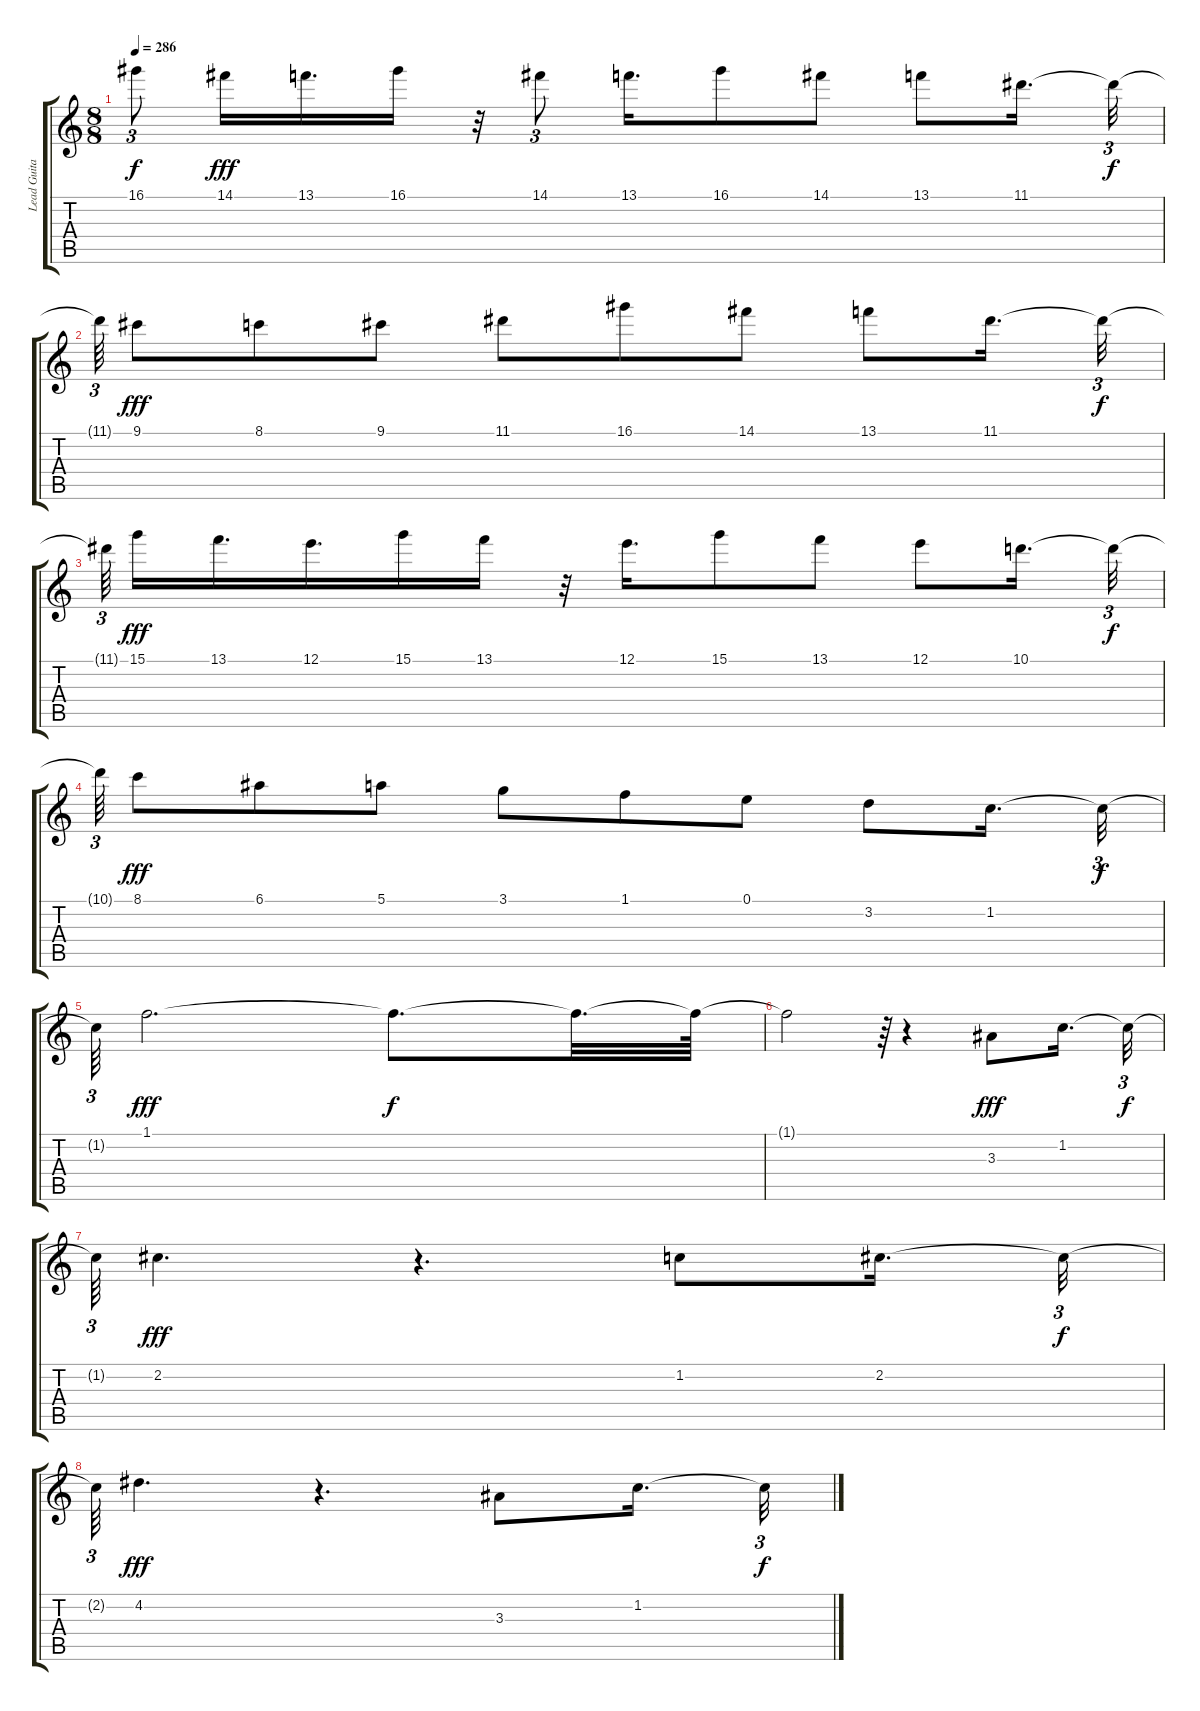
\track ("Lead Guitar" "Lead Guita") {instrument distortionguitar}
\staff {score tabs}
\tuning (E4 B3 G3 D3 A2 E2) {hide}
\ts (8 8)
\tempo 286
\clef g2
\ks c
16.1{t}.8{tu (3 2) dy f} 14.1.16{dy fff} 13.1.16{d} 16.1.16 r.32 14.1.8{tu (3 2)} 13.1.16{d} 16.1.8 14.1.8 13.1.8 11.1.16{d} 11.1{t}.32{tu (3 2) dy f} |
11.1{t}.64{tu (3 2)} 9.1.8{dy fff} 8.1.8 9.1.8 11.1.8 16.1.8 14.1.8 13.1.8 11.1.16{d} 11.1{t}.32{tu (3 2) dy f} |
11.1{t}.64{tu (3 2) beam splitsecondary} 15.1.16{dy fff} 13.1.16{d} 12.1.16{d} 15.1.16 13.1.16 r.32 12.1.16{d} 15.1.8 13.1.8 12.1.8 10.1.16{d} 10.1{t}.32{tu (3 2) dy f} |
10.1{t}.64{tu (3 2)} 8.1.8{dy fff} 6.1.8 5.1.8 3.1.8 1.1.8 0.1.8 3.2.8 1.2.16{d} 1.2{t}.32{tu (3 2) dy f} |
1.2{t}.64{tu (3 2)} 1.1.2{d dy fff} 1.1{t}.8{d dy f} 1.1{t}.32{d} 1.1{t}.64 |
1.1{t}.2 r.64{tu (3 2)} r.4 3.3.8{dy fff} 1.2.16{d} 1.2{t}.32{tu (3 2) dy f} |
1.2{t}.64{tu (3 2)} 2.2.4{d dy fff} r.4{d} 1.2.8 2.2.16{d} 2.2{t}.32{tu (3 2) dy f} |
2.2{t}.64{tu (3 2)} 4.2.4{d dy fff} r.4{d} 3.3.8 1.2.16{d} 1.2{t}.32{tu (3 2) dy f}
